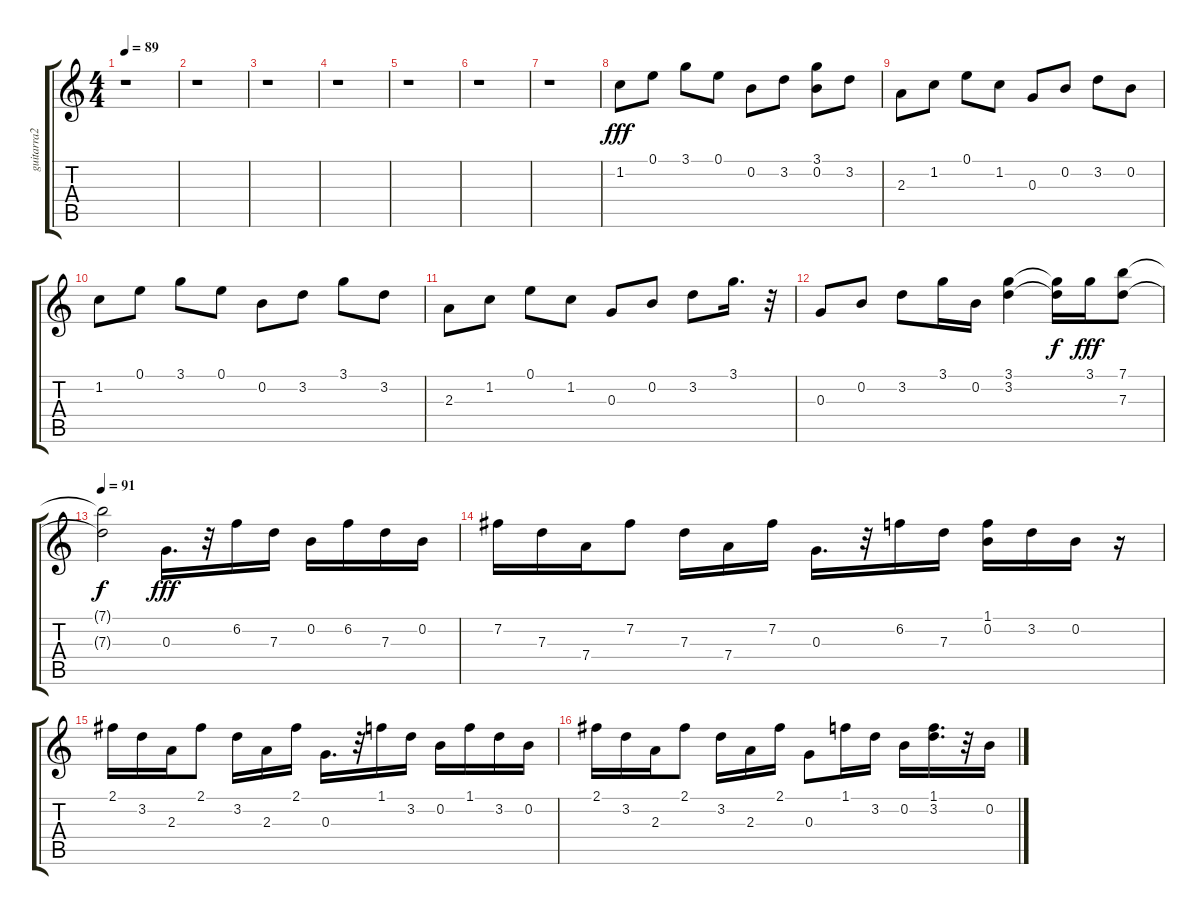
\track ("guitarra2" "guitarra2") {instrument electricguitarclean}
\staff {score tabs}
\tuning (E4 B3 G3 D3 A2 E2) {hide}
\ts (4 4)
\tempo 89
\clef g2
\ks c
r.1{dy fff} |
r.1 |
r.1 |
r.1 |
r.1 |
r.1 |
r.1 |
1.2.8 0.1.8 3.1.8 0.1.8 0.2.8 3.2.8 (3.1 0.2).8 3.2.8 |
2.3.8 1.2.8 0.1.8 1.2.8 0.3.8 0.2.8 3.2.8 0.2.8 |
1.2.8 0.1.8 3.1.8 0.1.8 0.2.8 3.2.8 3.1.8 3.2.8 |
2.3.8 1.2.8 0.1.8 1.2.8 0.3.8 0.2.8 3.2.8 3.1.16{d} r.32 |
0.3.8 0.2.8 3.2.8 3.1.16 0.2.16 (3.1 3.2).4 (3.1{t} 3.2{t}).16{dy f} 3.1.16{dy fff} (7.1 7.3).8 |
\tempo 91
(7.1{t} 7.3{t}).2{dy f} 0.3.16{d dy fff} r.32 6.2.16 7.3.16 0.2.16 6.2.16 7.3.16 0.2.16 |
7.2.16 7.3.16 7.4.16 7.2.8 7.3.16 7.4.16 7.2.16 0.3.16{d} r.32 6.2.16 7.3.16 (1.1 0.2).16 3.2.16 0.2.16 r.16 |
2.1.16 3.2.16 2.3.16 2.1.8 3.2.16 2.3.16 2.1.16 0.3.16{d} r.32 1.1.16 3.2.16 0.2.16 1.1.16 3.2.16 0.2.16 |
2.1.16 3.2.16 2.3.16 2.1.8 3.2.16 2.3.16 2.1.16 0.3.8 1.1.16 3.2.16 0.2.16 (1.1 3.2).16{d} r.32 0.2.16
